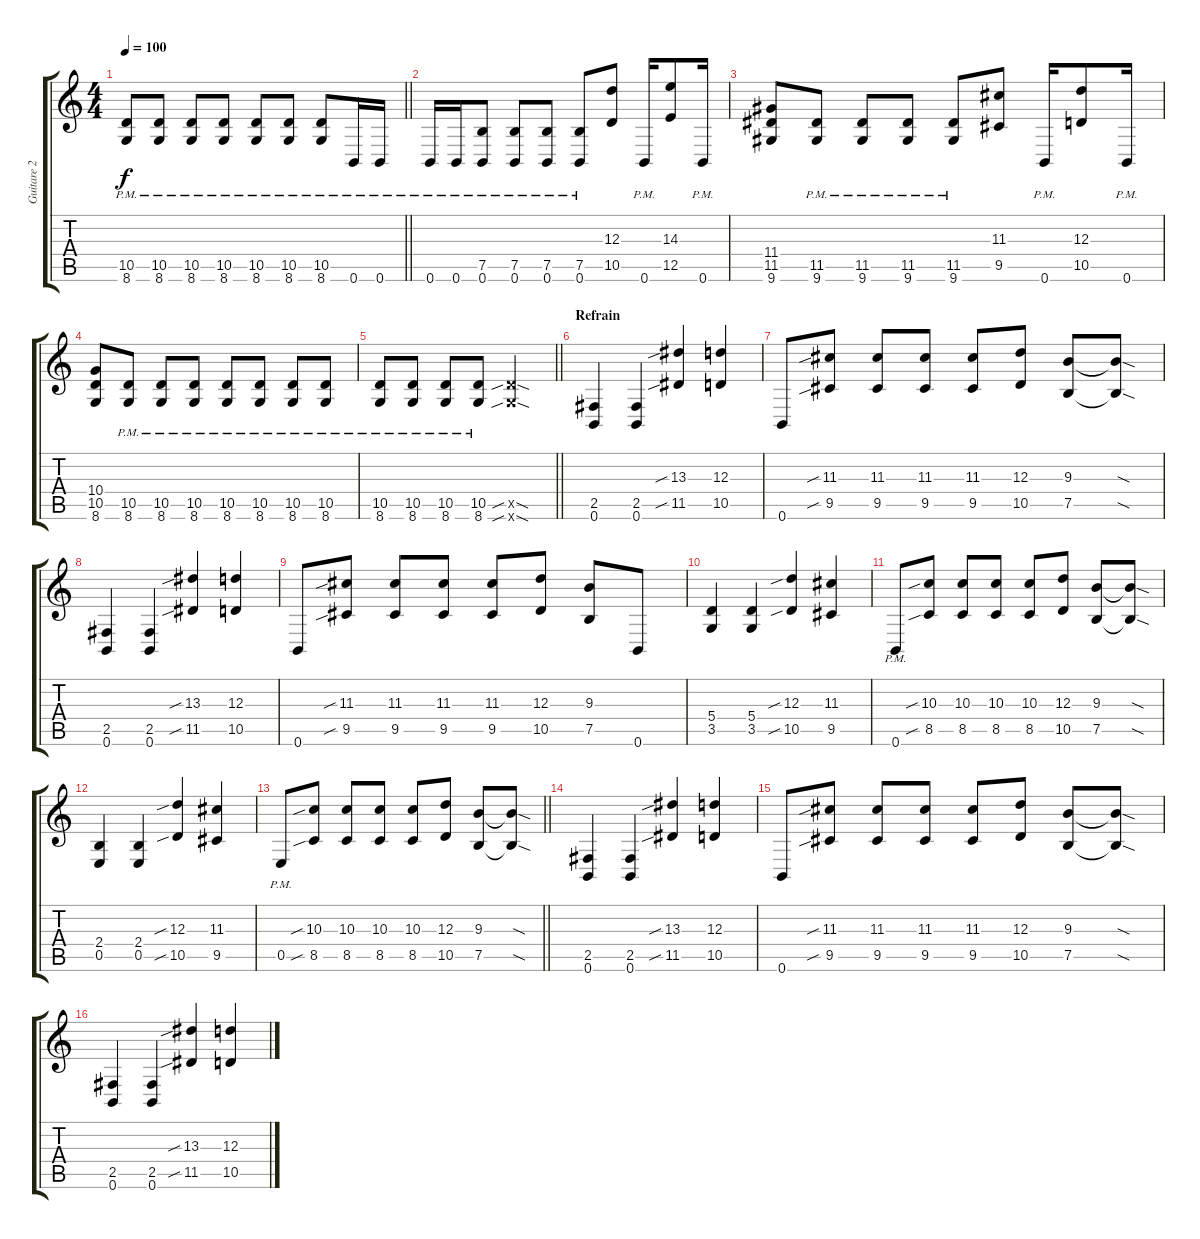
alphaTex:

\track ("Guitare 2" "Guitare 2") {instrument distortionguitar}
\staff {score tabs}
\tuning (B3 Gb3 D3 A2 E2 B1) {hide}
\ts (4 4)
\tempo 100
\clef g2
\barLineRight lightlight
\ks c
(10.5{pm} 8.6{pm}).8{dy f} (10.5{pm} 8.6{pm}).8 (10.5{pm} 8.6{pm}).8 (10.5{pm} 8.6{pm}).8 (10.5{pm} 8.6{pm}).8 (10.5{pm} 8.6{pm}).8 (10.5{pm} 8.6{pm}).8 0.6{pm}.16 0.6{pm}.16 |
0.6{pm}.16 0.6{pm}.16 (7.5{pm} 0.6{pm}).8 (7.5{pm} 0.6{pm}).8 (7.5{pm} 0.6{pm}).8 (7.5{pm} 0.6{pm}).8 (12.3 10.5).8 0.6{pm}.16 (14.3 12.5).8 0.6{pm}.16 |
(11.4 11.5 9.6).8 (11.5{pm} 9.6{pm}).8 (11.5{pm} 9.6{pm}).8 (11.5{pm} 9.6{pm}).8 (11.5{pm} 9.6{pm}).8 (11.3 9.5).8 0.6{pm}.16 (12.3 10.5).8 0.6{pm}.16 |
(10.4 10.5 8.6).8 (10.5{pm} 8.6{pm}).8 (10.5{pm} 8.6{pm}).8 (10.5{pm} 8.6{pm}).8 (10.5{pm} 8.6{pm}).8 (10.5{pm} 8.6{pm}).8 (10.5{pm} 8.6{pm}).8 (10.5{pm} 8.6{pm}).8 |
\barLineRight lightlight
(10.5{pm} 8.6{pm}).8 (10.5{pm} 8.6{pm}).8 (10.5{pm} 8.6{pm}).8 (10.5{pm} 8.6{pm}).8 (10.5{sib sod x} 8.6{sib sod x}).2 |
\section ("" "Refrain")
(2.5 0.6).4 (2.5 0.6).4 (13.3{sib} 11.5{sib}).4 (12.3 10.5).4 |
0.6.8 (11.3{sib} 9.5{sib}).8 (11.3 9.5).8 (11.3 9.5).8 (11.3 9.5).8 (12.3 10.5).8 (9.3 7.5).8 (9.3{sod t} 7.5{sod t}).8 |
(2.5 0.6).4 (2.5 0.6).4 (13.3{sib} 11.5{sib}).4 (12.3 10.5).4 |
0.6.8 (11.3{sib} 9.5{sib}).8 (11.3 9.5).8 (11.3 9.5).8 (11.3 9.5).8 (12.3 10.5).8 (9.3 7.5).8 0.6.8 |
(5.4 3.5).4 (5.4 3.5).4 (12.3{sib} 10.5{sib}).4 (11.3 9.5).4 |
0.6{pm}.8 (10.3{sib} 8.5{sib}).8 (10.3 8.5).8 (10.3 8.5).8 (10.3 8.5).8 (12.3 10.5).8 (9.3 7.5).8 (9.3{sod t} 7.5{sod t}).8 |
(2.4 0.5).4 (2.4 0.5).4 (12.3{sib} 10.5{sib}).4 (11.3 9.5).4 |
\barLineRight lightlight
0.5{pm}.8 (10.3{sib} 8.5{sib}).8 (10.3 8.5).8 (10.3 8.5).8 (10.3 8.5).8 (12.3 10.5).8 (9.3 7.5).8 (9.3{sod t} 7.5{sod t}).8 |
(2.5 0.6).4 (2.5 0.6).4 (13.3{sib} 11.5{sib}).4 (12.3 10.5).4 |
0.6.8 (11.3{sib} 9.5{sib}).8 (11.3 9.5).8 (11.3 9.5).8 (11.3 9.5).8 (12.3 10.5).8 (9.3 7.5).8 (9.3{sod t} 7.5{sod t}).8 |
(2.5 0.6).4 (2.5 0.6).4 (13.3{sib} 11.5{sib}).4 (12.3 10.5).4
